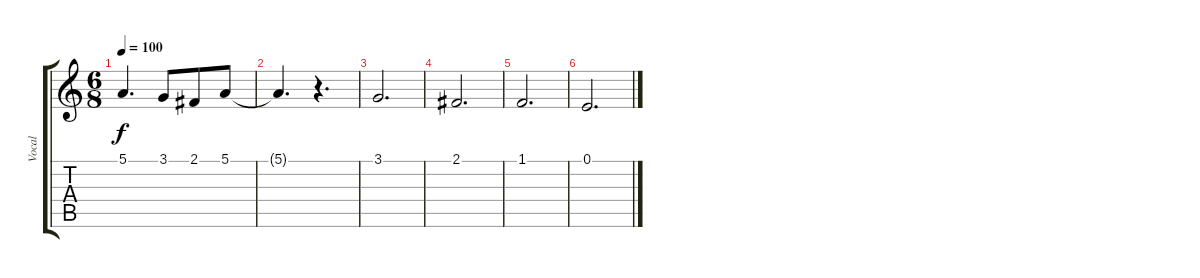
\track ("Vocal" "Vocal") {instrument acousticgrandpiano}
\staff {score tabs}
\tuning (E4 B3 G3 D3 A2 E2) {hide}
\ts (6 8)
\tempo 100
\clef g2
\ks c
5.1{t}.4{d dy f} 3.1.8 2.1.8 5.1.8 |
5.1{t}.4{d} r.4{d} |
3.1.2{d} |
2.1.2{d} |
1.1.2{d} |
0.1.2{d}
